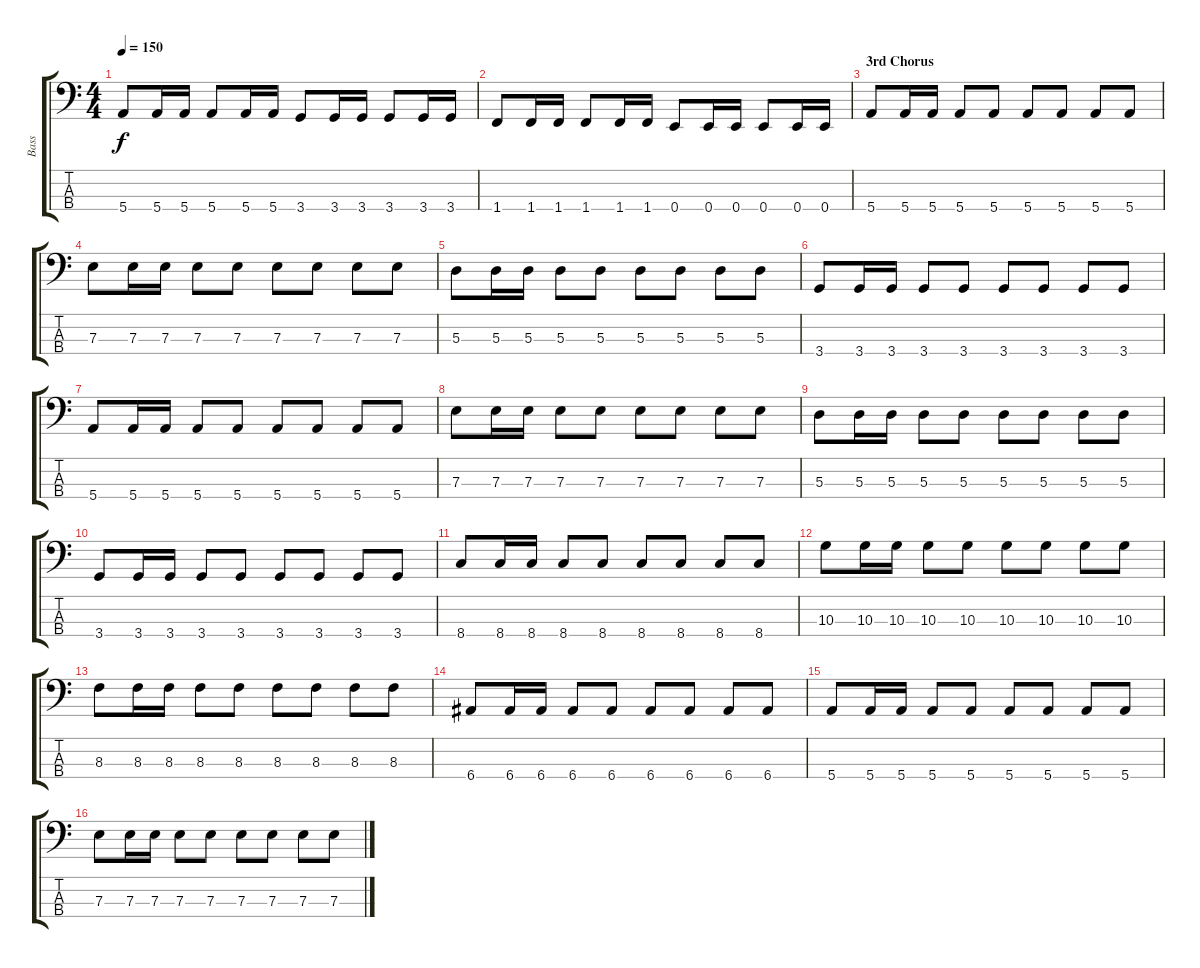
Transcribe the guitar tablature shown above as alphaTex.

\track ("Bass" "Bass") {instrument electricbasspick}
\staff {score tabs}
\tuning (G2 D2 A1 E1) {hide}
\ts (4 4)
\tempo 150
\clef f4
\ks c
5.4.8{dy f} 5.4.16 5.4.16 5.4.8 5.4.16 5.4.16 3.4.8 3.4.16 3.4.16 3.4.8 3.4.16 3.4.16 |
1.4.8 1.4.16 1.4.16 1.4.8 1.4.16 1.4.16 0.4.8 0.4.16 0.4.16 0.4.8 0.4.16 0.4.16 |
\section ("" "3rd Chorus")
5.4.8 5.4.16 5.4.16 5.4.8 5.4.8 5.4.8 5.4.8 5.4.8 5.4.8 |
7.3.8 7.3.16 7.3.16 7.3.8 7.3.8 7.3.8 7.3.8 7.3.8 7.3.8 |
5.3.8 5.3.16 5.3.16 5.3.8 5.3.8 5.3.8 5.3.8 5.3.8 5.3.8 |
3.4.8 3.4.16 3.4.16 3.4.8 3.4.8 3.4.8 3.4.8 3.4.8 3.4.8 |
5.4.8 5.4.16 5.4.16 5.4.8 5.4.8 5.4.8 5.4.8 5.4.8 5.4.8 |
7.3.8 7.3.16 7.3.16 7.3.8 7.3.8 7.3.8 7.3.8 7.3.8 7.3.8 |
5.3.8 5.3.16 5.3.16 5.3.8 5.3.8 5.3.8 5.3.8 5.3.8 5.3.8 |
3.4.8 3.4.16 3.4.16 3.4.8 3.4.8 3.4.8 3.4.8 3.4.8 3.4.8 |
8.4.8 8.4.16 8.4.16 8.4.8 8.4.8 8.4.8 8.4.8 8.4.8 8.4.8 |
10.3.8 10.3.16 10.3.16 10.3.8 10.3.8 10.3.8 10.3.8 10.3.8 10.3.8 |
8.3.8 8.3.16 8.3.16 8.3.8 8.3.8 8.3.8 8.3.8 8.3.8 8.3.8 |
6.4.8 6.4.16 6.4.16 6.4.8 6.4.8 6.4.8 6.4.8 6.4.8 6.4.8 |
5.4.8 5.4.16 5.4.16 5.4.8 5.4.8 5.4.8 5.4.8 5.4.8 5.4.8 |
7.3.8 7.3.16 7.3.16 7.3.8 7.3.8 7.3.8 7.3.8 7.3.8 7.3.8
